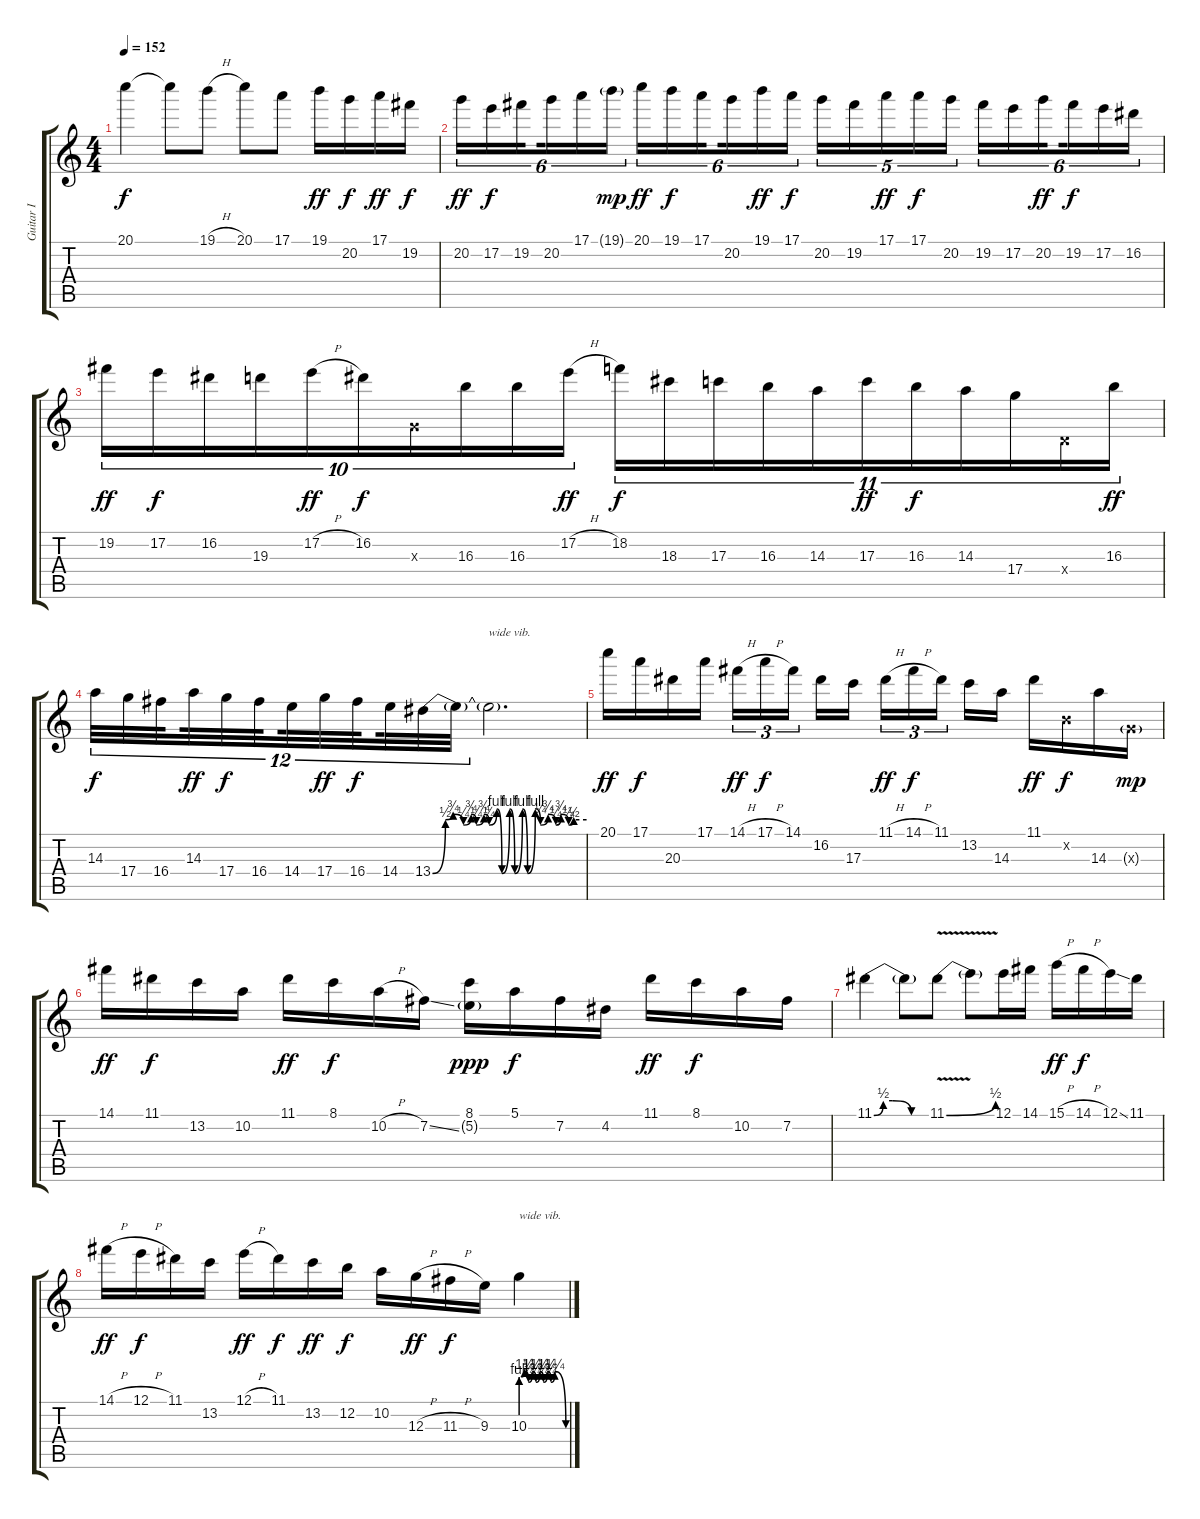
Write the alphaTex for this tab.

\track ("Guitar I" "Guitar I") {instrument overdrivenguitar}
\staff {score tabs}
\tuning (E4 B3 G3 D3 A2 E2) {hide}
\ts (4 4)
\tempo 152
\clef g2
\ks c
20.1{t}.4{dy f} 20.1{t}.8 19.1{h}.8 20.1.8 17.1.8 19.1.16{dy ff} 20.2.16{dy f} 17.1.16{dy ff} 19.2.16{dy f} |
20.2.16{tu (6 4) dy ff} 17.2.16{tu (6 4) dy f} 19.2.16{tu (6 4) beam splitsecondary} 20.2.16{tu (6 4)} 17.1.16{tu (6 4)} 19.1{g}.16{tu (6 4) dy mp} 20.1.16{tu (6 4) dy ff} 19.1.16{tu (6 4) dy f} 17.1.16{tu (6 4) beam splitsecondary} 20.2.16{tu (6 4)} 19.1.16{tu (6 4) dy ff} 17.1.16{tu (6 4) dy f} 20.2.16{tu (5 4)} 19.2.16{tu (5 4)} 17.1.16{tu (5 4) dy ff} 17.1.16{tu (5 4) dy f} 20.2.16{tu (5 4)} 19.2.16{tu (6 4)} 17.2.16{tu (6 4)} 20.2.16{tu (6 4) dy ff beam splitsecondary} 19.2.16{tu (6 4) dy f} 17.2.16{tu (6 4)} 16.2.16{tu (6 4)} |
19.2.16{tu (10 8) dy ff} 17.2.16{tu (10 8) dy f} 16.2.16{tu (10 8)} 19.3.16{tu (10 8)} 17.2{h}.16{tu (10 8) dy ff} 16.2.16{tu (10 8) dy f} 0.3{x}.16{tu (10 8)} 16.3.16{tu (10 8)} 16.3.16{tu (10 8)} 17.2{h}.16{tu (10 8) dy ff} 18.2.16{tu (11 8) dy f} 18.3.16{tu (11 8)} 17.3.16{tu (11 8)} 16.3.16{tu (11 8)} 14.3.16{tu (11 8)} 17.3.16{tu (11 8) dy ff} 16.3.16{tu (11 8) dy f} 14.3.16{tu (11 8)} 17.4.16{tu (11 8)} 0.4{x}.16{tu (11 8)} 16.3.16{tu (11 8) dy ff} |
14.3.32{tu (12 8) dy f} 17.4.32{tu (12 8)} 16.4.32{tu (12 8) beam splitsecondary} 14.3.32{tu (12 8) dy ff} 17.4.32{tu (12 8) dy f} 16.4.32{tu (12 8) beam splitsecondary} 14.4.32{tu (12 8)} 17.4.32{tu (12 8) dy ff} 16.4.32{tu (12 8) dy f beam splitsecondary} 14.4.32{tu (12 8)} 13.4{be (custom 0 0 5 2 8 3 12 1 15 3 17 1 20 3 22 1 25 4 27 0 30 4 32 0 35 4 37 0 40 4 42 1 45 3 48 1 50 3 53 1 55 2 60 2)}.32{tu (12 8)} 13.4{t}.32{tu (12 8)} 13.4{t}.2{d txt "wide vib."} |
20.1.16{dy ff} 17.1.16{dy f} 20.3.16 17.1.16 14.1{h}.16{tu (3 2) dy ff} 17.1{h}.16{tu (3 2) dy f} 14.1.16{tu (3 2) beam splitsecondary} 16.2.16 17.3.16 11.1{h}.16{tu (3 2) dy ff} 14.1{h}.16{tu (3 2) dy f} 11.1.16{tu (3 2) beam splitsecondary} 13.2.16 14.3.16 11.1.16{dy ff} 0.2{x}.16{dy f} 14.3.16 0.3{g x}.16{dy mp} |
14.1.16{dy ff} 11.1.16{dy f} 13.2.16 10.2.16 11.1.16{dy ff} 8.1.16{dy f} 10.2{h}.16 7.2{ss}.16 (8.1 5.2{g}).16{dy ppp} 5.1.16{dy f} 7.2.16 4.2.16 11.1.16{dy ff} 8.1.16{dy f} 10.2.16 7.2.16 |
11.1{be (custom 0 0 10 2 20 2 40 0 60 0)}.4 11.1{t}.8 11.1{be (bend 0 0 60 2) v}.8 11.1{t}.8 12.1.16 14.1.16 15.1{h}.16{dy ff} 14.1{h}.16{dy f} 12.1{ss}.16 11.1.16 |
14.1{h}.16{dy ff} 12.1{h}.16{dy f} 11.1.16 13.2.16 12.1{h}.16{dy ff} 11.1.16{dy f} 13.2.16{dy ff} 12.2.16{dy f} 10.2.16 12.3{h}.16{dy ff} 11.3{h}.16{dy f} 9.3.16 10.3{be (custom 0 4 5 5 10 3 15 5 20 3 25 5 30 3 35 5 40 3 45 5 60 0)}.4{txt "wide vib."}
